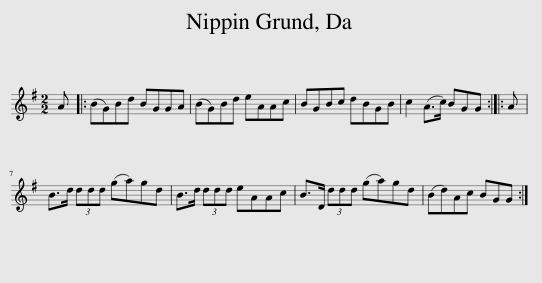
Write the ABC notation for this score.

X:1
L:1/8
M:2/2
I:linebreak $
K:G
V:1 treble
V:1
 A |: (BG)Bd BGGA | (BG)Bd eAAc | BGBc dBGB | c2 (A>c) BGG :: %5
 A |$ B>d (3ddd (ga)gd | B>d (3ddd eAAc | B>D (3ddd (ga)gd | (Bd)Ac BGG :| %10
